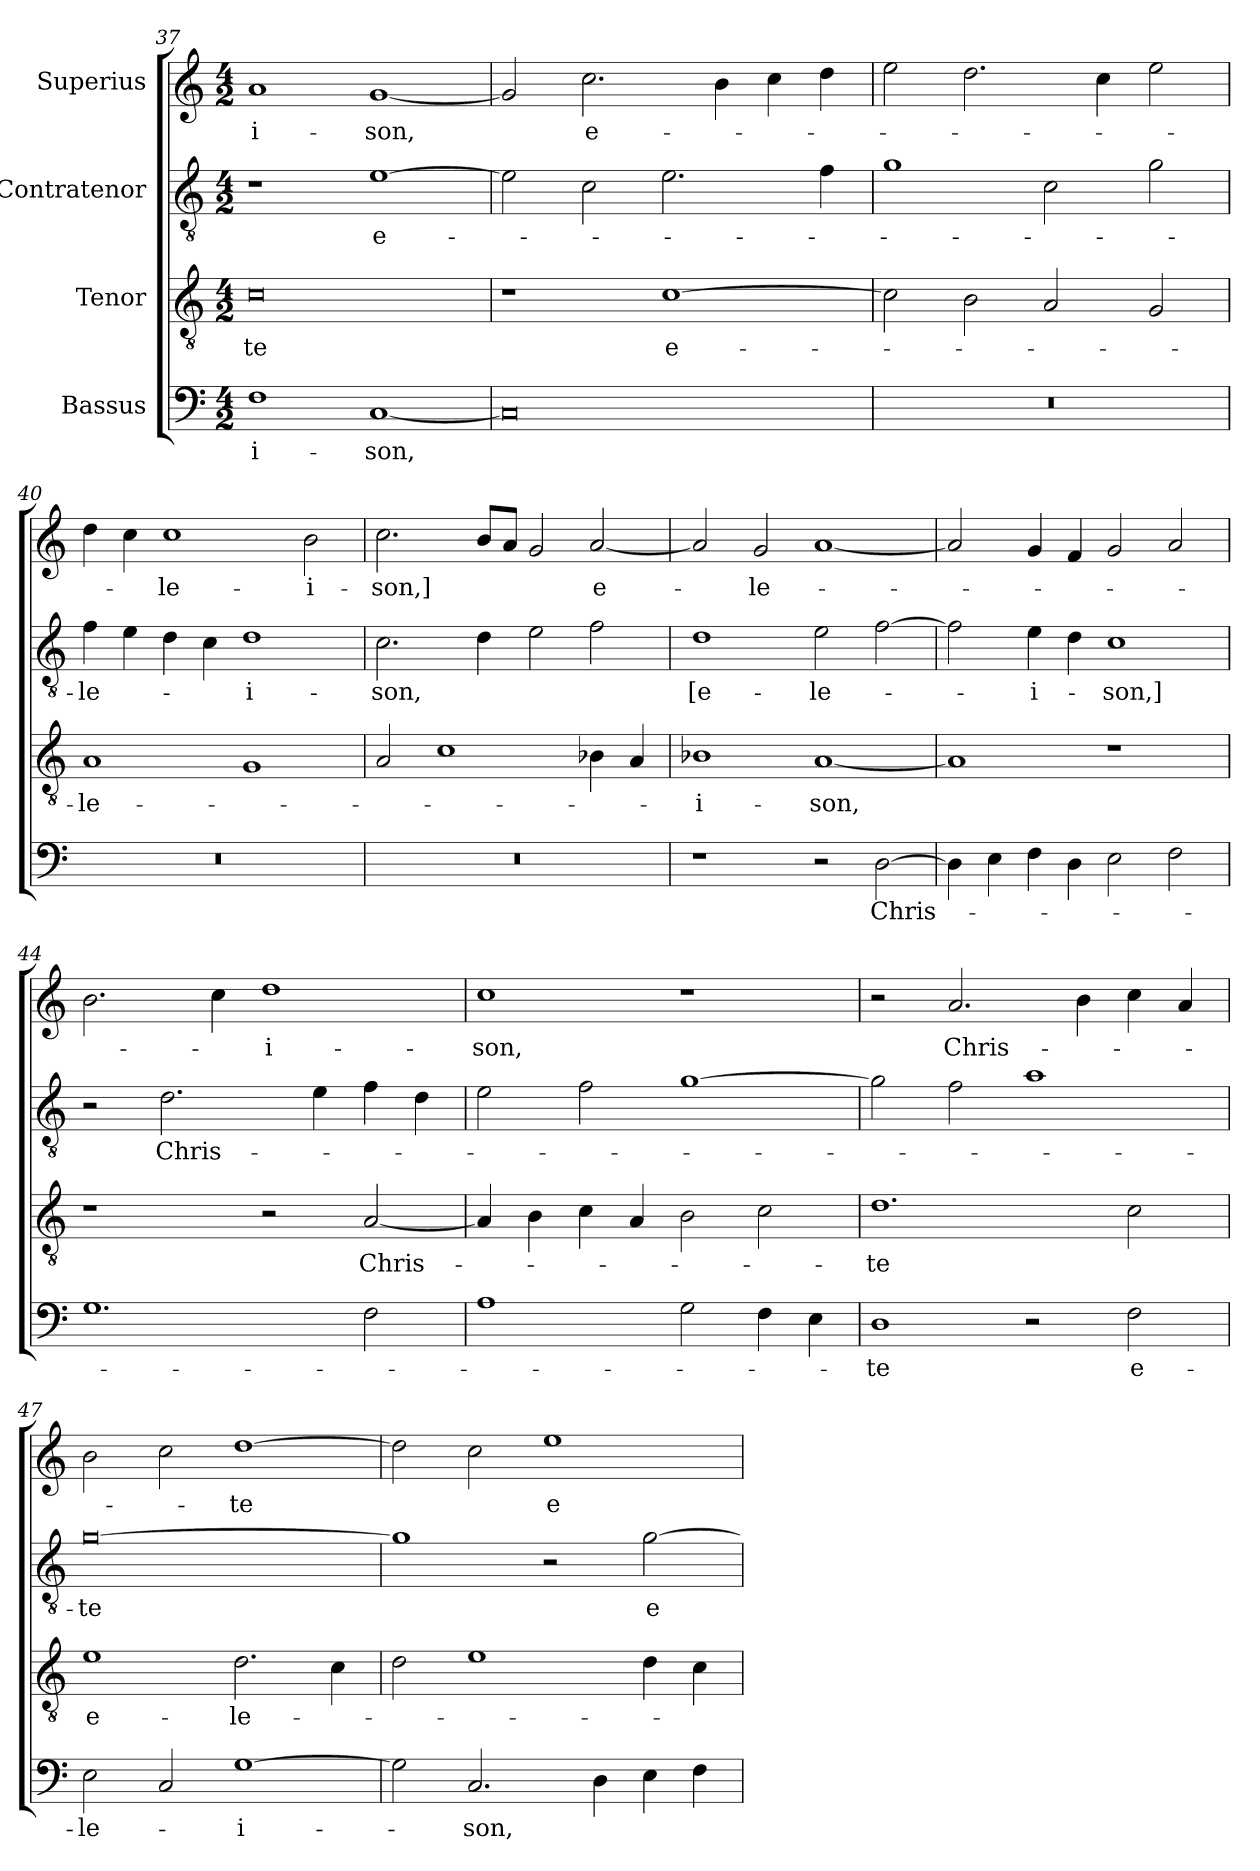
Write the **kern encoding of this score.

**kern	**text	**kern	**text	**kern	**text	**kern	**text
*part4	*part4	*part3	*part3	*part2	*part2	*part1	*part1
*staff4	*staff4	*staff3	*staff3	*staff2	*staff2	*staff1	*staff1
*I"Bassus	*	*I"Tenor	*	*I"Contratenor	*	*I"Superius	*
*clefF4	*	*clefGv2	*	*clefGv2	*	*clefG2	*
*k[]	*	*k[]	*	*k[]	*	*k[]	*
*M4/2	*	*M4/2	*	*M4/2	*	*M4/2	*
=37	=37	=37	=37	=37	=37	=37	=37
1F\	-i-	0c\	-te	1r	.	1a/	-i-
[1C/	-son,	.	.	[1e\	e-	[1g/	-son,
=38	=38	=38	=38	=38	=38	=38	=38
0C/]	.	1r	.	2e\]	.	2g/]	.
.	.	.	.	2c\	.	2.cc\	e-
.	.	[1c\	e-	2.e\	.	.	.
.	.	.	.	.	.	4b\	.
.	.	.	.	.	.	4cc\	.
.	.	.	.	4f\	.	4dd\	.
=39	=39	=39	=39	=39	=39	=39	=39
0r	.	2c\]	.	1g\	.	2ee\	.
.	.	2B\	.	.	.	2.dd\	.
.	.	2A/	.	2c\	.	.	.
.	.	.	.	.	.	4cc\	.
.	.	2G/	.	2g\	.	2ee\	.
=40	=40	=40	=40	=40	=40	=40	=40
0r	.	1A/	-le-	4f\	-le-	4dd\	.
.	.	.	.	4e\	.	4cc\	.
.	.	.	.	4d\	.	1cc\	-le-
.	.	.	.	4c\	.	.	.
.	.	1G/	.	1d\	-i-	.	.
.	.	.	.	.	.	2b\	-i-
=41	=41	=41	=41	=41	=41	=41	=41
0r	.	2A/	.	2.c\	-son,	2.cc\	-son,]
.	.	1c\	.	.	.	.	.
.	.	.	.	4d\	.	8b/L	.
.	.	.	.	.	.	8a/J	.
.	.	.	.	2e\	.	2g/	.
.	.	4B-X\	.	2f\	.	[2a/	e-
.	.	4A/	.	.	.	.	.
=42	=42	=42	=42	=42	=42	=42	=42
1r	.	1B-X\	-i-	1d\	[e-	2a/]	.
.	.	.	.	.	.	2g/	-le-
2r	.	[1A/	-son,	2e\	-le-	[1a/	.
[2D\	Chris-	.	.	[2f\	.	.	.
=43	=43	=43	=43	=43	=43	=43	=43
4D\]	.	1A/]	.	2f\]	.	2a/]	.
4E\	.	.	.	.	.	.	.
4F\	.	.	.	4e\	-i-	4g/	.
4D\	.	.	.	4d\	.	4f/	.
2E\	.	1r	.	1c\	-son,]	2g/	.
2F\	.	.	.	.	.	2a/	.
=44	=44	=44	=44	=44	=44	=44	=44
1.G\	.	1r	.	2r	.	2.b\	.
.	.	.	.	2.d\	Chris-	.	.
.	.	.	.	.	.	4cc\	.
.	.	2r	.	.	.	1dd\	-i-
.	.	.	.	4e\	.	.	.
2F\	.	[2A/	Chris-	4f\	.	.	.
.	.	.	.	4d\	.	.	.
=45	=45	=45	=45	=45	=45	=45	=45
1A\	.	4A/]	.	2e\	.	1cc\	-son,
.	.	4B\	.	.	.	.	.
.	.	4c\	.	2f\	.	.	.
.	.	4A/	.	.	.	.	.
2G\	.	2B\	.	[1g\	.	1r	.
4F\	.	2c\	.	.	.	.	.
4E\	.	.	.	.	.	.	.
=46	=46	=46	=46	=46	=46	=46	=46
1D\	-te	1.d\	-te	2g\]	.	2r	.
.	.	.	.	2f\	.	2.a/	Chris-
2r	.	.	.	1a\	.	.	.
.	.	.	.	.	.	4b\	.
2F\	e-	2c\	.	.	.	4cc\	.
.	.	.	.	.	.	4a/	.
=47	=47	=47	=47	=47	=47	=47	=47
2E\	-le-	1e\	e-	[0g\	-te	2b\	.
2C/	.	.	.	.	.	2cc\	.
[1G\	-i-	2.d\	-le-	.	.	[1dd\	-te
.	.	4c\	.	.	.	.	.
=48	=48	=48	=48	=48	=48	=48	=48
2G\]	.	2d\	.	1g\]	.	2dd\]	.
2.C/	-son,	1e\	.	.	.	2cc\	.
.	.	.	.	2r	.	1ee\	e-
4D\	.	.	.	.	.	.	.
4E\	.	4d\	.	[2g\	e-	.	.
4F\	.	4c\	.	.	.	.	.
=	=	=	=	=	=	=	=
*-	*-	*-	*-	*-	*-	*-	*-
